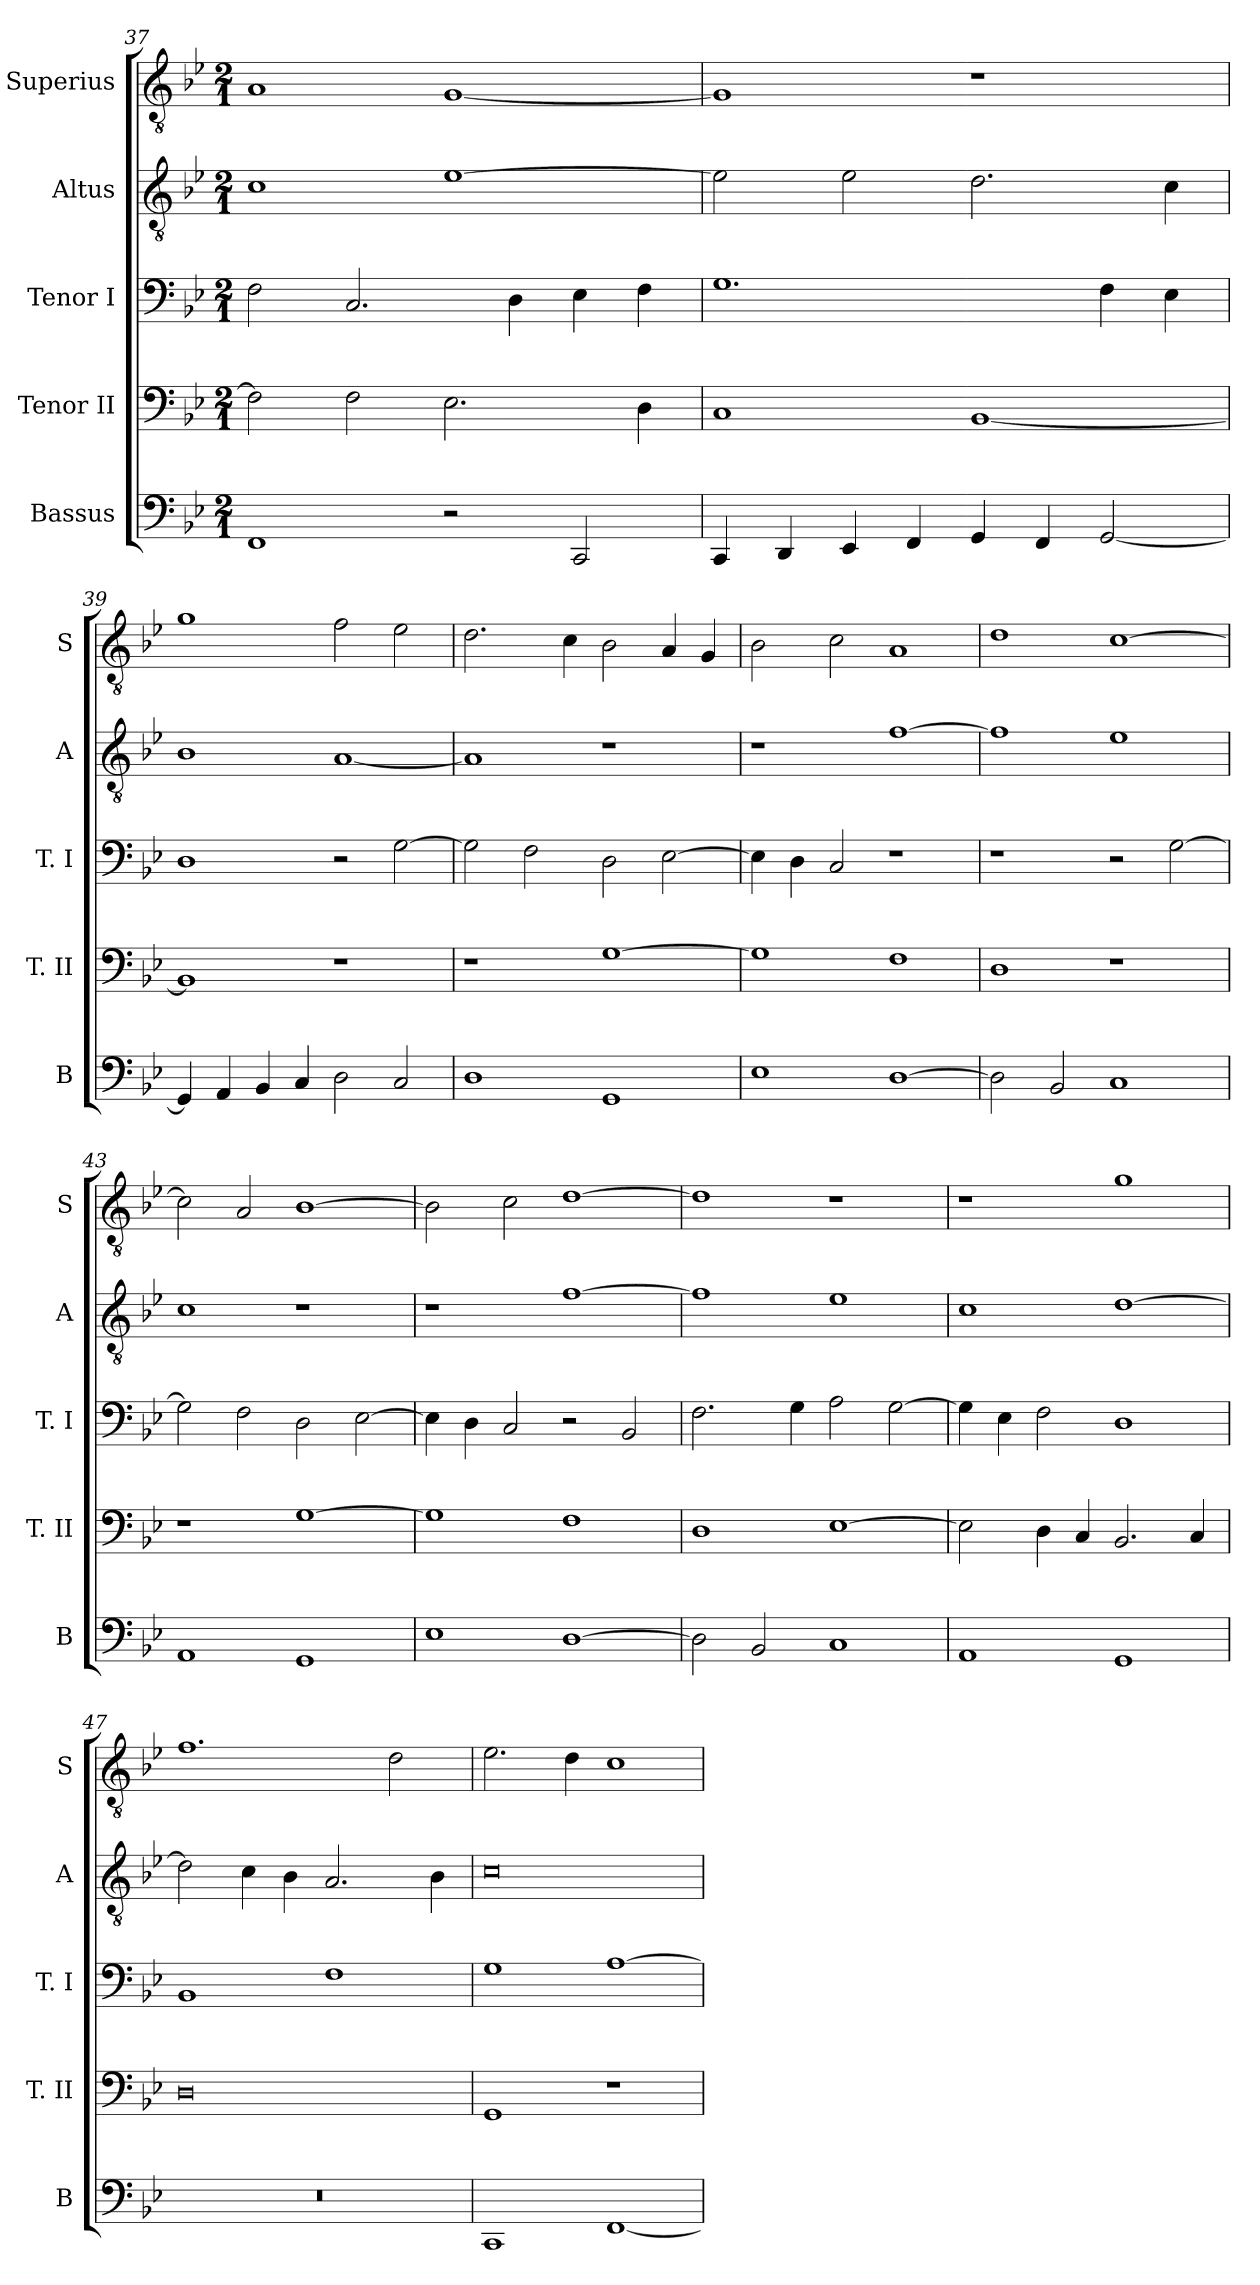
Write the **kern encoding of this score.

**kern	**kern	**kern	**kern	**kern
*part5	*part4	*part3	*part2	*part1
*staff5	*staff4	*staff3	*staff2	*staff1
*I"Bassus	*I"Tenor II	*I"Tenor I	*I"Altus	*I"Superius
*I'B	*I'T. II	*I'T. I	*I'A	*I'S
*clefF4	*clefF4	*clefF4	*clefGv2	*clefGv2
*k[b-e-]	*k[b-e-]	*k[b-e-]	*k[b-e-]	*k[b-e-]
*B-:	*B-:	*B-:	*B-:	*B-:
*M2/1	*M2/1	*M2/1	*M2/1	*M2/1
=37	=37	=37	=37	=37
1FF	2F]	2F	1c	1A
.	2F	2.C	.	.
2r	2.E-	.	[1e-	[1G
.	.	4D	.	.
2CC	.	4E-	.	.
.	4D	4F	.	.
=38	=38	=38	=38	=38
4CC	1C	1.G	2e-]	1G]
4DD	.	.	.	.
4EE-	.	.	2e-	.
4FF	.	.	.	.
4GG	[1BB-	.	2.d	1r
4FF	.	.	.	.
[2GG	.	4F	.	.
.	.	4E-	4c	.
=39	=39	=39	=39	=39
4GG]	1BB-]	1D	1B-	1g
4AA	.	.	.	.
4BB-	.	.	.	.
4C	.	.	.	.
2D	1r	2r	[1A	2f
2C	.	[2G	.	2e-
=40	=40	=40	=40	=40
1D	1r	2G]	1A]	2.d
.	.	2F	.	.
.	.	.	.	4c
1GG	[1G	2D	1r	2B-
.	.	[2E-	.	4A
.	.	.	.	4G
=41	=41	=41	=41	=41
1E-	1G]	4E-]	1r	2B-
.	.	4D	.	.
.	.	2C	.	2c
[1D	1F	1r	[1f	1A
=42	=42	=42	=42	=42
2D]	1D	1r	1f]	1d
2BB-	.	.	.	.
1C	1r	2r	1e-	[1c
.	.	[2G	.	.
=43	=43	=43	=43	=43
1AA	1r	2G]	1c	2c]
.	.	2F	.	2A
1GG	[1G	2D	1r	[1B-
.	.	[2E-	.	.
=44	=44	=44	=44	=44
1E-	1G]	4E-]	1r	2B-]
.	.	4D	.	.
.	.	2C	.	2c
[1D	1F	2r	[1f	[1d
.	.	2BB-	.	.
=45	=45	=45	=45	=45
2D]	1D	2.F	1f]	1d]
2BB-	.	.	.	.
.	.	4G	.	.
1C	[1E-	2A	1e-	1r
.	.	[2G	.	.
=46	=46	=46	=46	=46
1AA	2E-]	4G]	1c	1r
.	.	4E-	.	.
.	4D	2F	.	.
.	4C	.	.	.
1GG	2.BB-	1D	[1d	1g
.	4C	.	.	.
=47	=47	=47	=47	=47
0r	0D	1BB-	2d]	1.f
.	.	.	4c	.
.	.	.	4B-	.
.	.	1F	2.A	.
.	.	.	.	2d
.	.	.	4B-	.
=48	=48	=48	=48	=48
1CC	1GG	1G	0c	2.e-
.	.	.	.	4d
[1FF	1r	[1A	.	1c
=	=	=	=	=
*-	*-	*-	*-	*-
